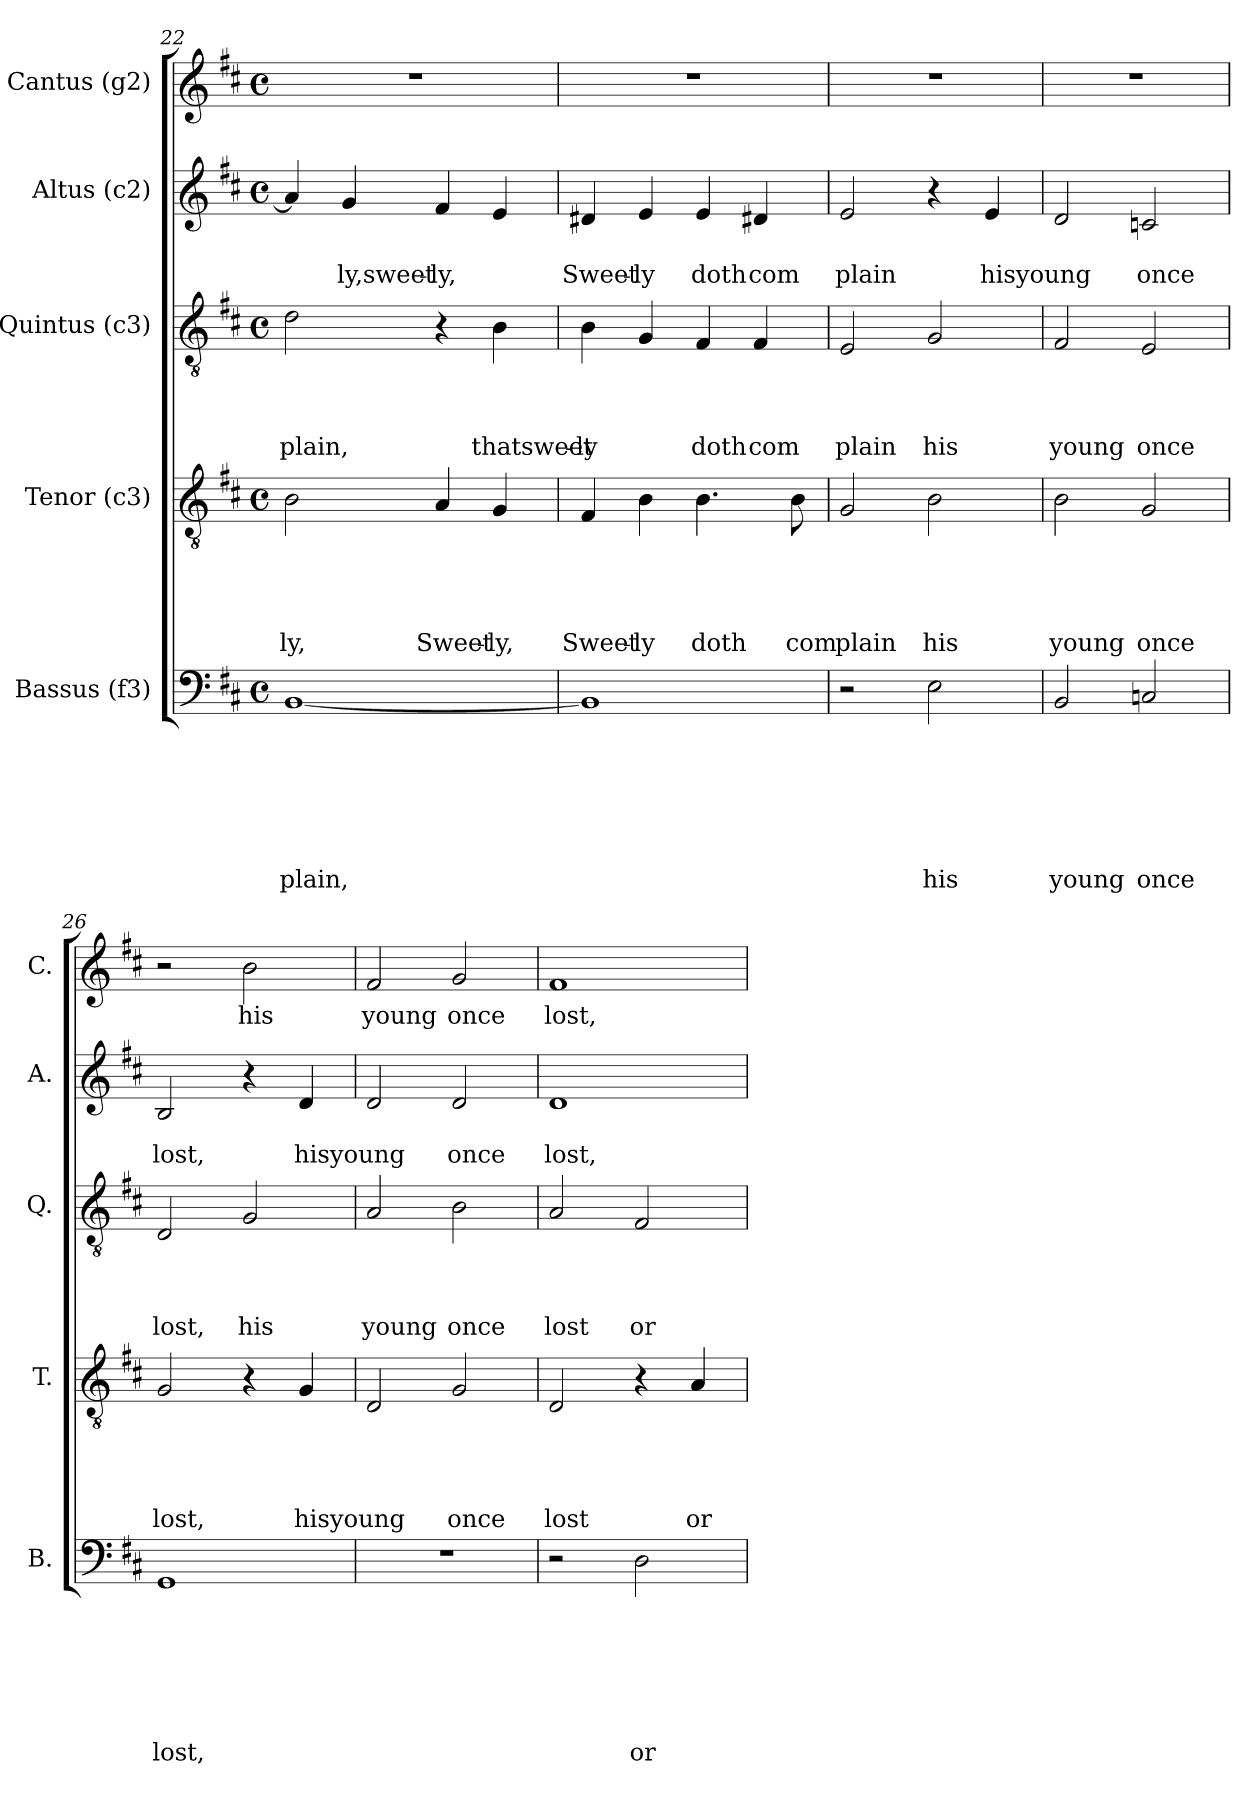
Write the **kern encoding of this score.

**kern	**text	**text	**text	**text	**text	**text	**text	**kern	**text	**text	**text	**text	**text	**kern	**text	**text	**text	**text	**kern	**text	**text	**kern	**text
*part5	*part5	*part5	*part5	*part5	*part5	*part5	*part5	*part4	*part4	*part4	*part4	*part4	*part4	*part3	*part3	*part3	*part3	*part3	*part2	*part2	*part2	*part1	*part1
*staff5	*staff5	*staff5	*staff5	*staff5	*staff5	*staff5	*staff5	*staff4	*staff4	*staff4	*staff4	*staff4	*staff4	*staff3	*staff3	*staff3	*staff3	*staff3	*staff2	*staff2	*staff2	*staff1	*staff1
*I"Bassus (f3)	*	*	*	*	*	*	*	*I"Tenor (c3)	*	*	*	*	*	*I"Quintus (c3)	*	*	*	*	*I"Altus (c2)	*	*	*I"Cantus (g2)	*
*I'B.	*	*	*	*	*	*	*	*I'T.	*	*	*	*	*	*I'Q.	*	*	*	*	*I'A.	*	*	*I'C.	*
*clefF4	*	*	*	*	*	*	*	*clefGv2	*	*	*	*	*	*clefGv2	*	*	*	*	*clefG2	*	*	*clefG2	*
*k[f#c#]	*	*	*	*	*	*	*	*k[f#c#]	*	*	*	*	*	*k[f#c#]	*	*	*	*	*k[f#c#]	*	*	*k[f#c#]	*
*D:	*	*	*	*	*	*	*	*D:	*	*	*	*	*	*D:	*	*	*	*	*D:	*	*	*D:	*
*M4/4	*	*	*	*	*	*	*	*M4/4	*	*	*	*	*	*M4/4	*	*	*	*	*M4/4	*	*	*M4/4	*
*met(c)	*	*	*	*	*	*	*	*met(c)	*	*	*	*	*	*met(c)	*	*	*	*	*met(c)	*	*	*met(c)	*
=22	=22	=22	=22	=22	=22	=22	=22	=22	=22	=22	=22	=22	=22	=22	=22	=22	=22	=22	=22	=22	=22	=22	=22
!	!	!	!	!	!	!	!LO:LY:b	!	!	!	!	!	!LO:LY:b	!	!	!	!	!LO:LY:b	!	!	!	!	!
[<1BB	.	.	.	.	.	.	-plain,	2B\	.	.	.	.	-ly,	2d\	.	.	.	-plain,	4a/]	.	.	1r	.
!	!	!	!	!	!	!	!	!	!	!	!	!	!	!	!	!	!	!	!	!	!LO:LY:b	!	!
.	.	.	.	.	.	.	.	.	.	.	.	.	.	.	.	.	.	.	4g/	.	-ly,sweet-	.	.
!	!	!	!	!	!	!	!	!	!	!	!	!	!LO:LY:b	!	!	!	!	!	!	!	!LO:LY:b	!	!
.	.	.	.	.	.	.	.	4A/	.	.	.	.	Sweet-	4r	.	.	.	.	4f#/	.	-ly,	.	.
!	!	!	!	!	!	!	!	!	!	!	!	!	!LO:LY:b:rj	!	!	!	!	!LO:LY:b	!	!	!	!	!
.	.	.	.	.	.	.	.	4G/	.	.	.	.	-ly,	4B\	.	.	.	thatsweet-	4e/	.	.	.	.
=23	=23	=23	=23	=23	=23	=23	=23	=23	=23	=23	=23	=23	=23	=23	=23	=23	=23	=23	=23	=23	=23	=23	=23
!	!	!	!	!	!	!	!	!	!	!	!	!	!LO:LY:b	!	!	!	!	!LO:LY:b	!	!	!LO:LY:b	!	!
1BB]	.	.	.	.	.	.	.	4F#/	.	.	.	.	Sweet-	4B\	.	.	.	-ly	4d#X/	.	Sweet-	1r	.
!	!	!	!	!	!	!	!	!	!	!	!	!	!LO:LY:b:rj	!	!	!	!	!	!	!	!LO:LY:b:rj	!	!
.	.	.	.	.	.	.	.	4B\	.	.	.	.	-ly	4G/	.	.	.	.	4e/	.	-ly	.	.
!	!	!	!	!	!	!	!	!	!	!	!	!	!LO:LY:b	!	!	!	!	!LO:LY:b	!	!	!LO:LY:b	!	!
.	.	.	.	.	.	.	.	4.B\	.	.	.	.	doth	4F#/	.	.	.	doth	4e/	.	doth	.	.
!	!	!	!	!	!	!	!	!	!	!	!	!	!	!	!	!	!	!LO:LY:b	!	!	!LO:LY:b	!	!
.	.	.	.	.	.	.	.	.	.	.	.	.	.	4F#/	.	.	.	com	4d#X/	.	com	.	.
!	!	!	!	!	!	!	!	!	!	!	!	!	!LO:LY:b	!	!	!	!	!	!	!	!	!	!
.	.	.	.	.	.	.	.	8B\	.	.	.	.	com	.	.	.	.	.	.	.	.	.	.
=24	=24	=24	=24	=24	=24	=24	=24	=24	=24	=24	=24	=24	=24	=24	=24	=24	=24	=24	=24	=24	=24	=24	=24
!	!	!	!	!	!	!	!	!	!	!	!	!	!LO:LY:b	!	!	!	!	!LO:LY:b	!	!	!LO:LY:b	!	!
2r	.	.	.	.	.	.	.	2G/	.	.	.	.	plain	2E/	.	.	.	plain	2e/	.	plain	1r	.
!	!	!	!	!	!	!	!LO:LY:b	!	!	!	!	!	!LO:LY:b	!	!	!	!	!LO:LY:b	!	!	!	!	!
2E\	.	.	.	.	.	.	his	2B\	.	.	.	.	his	2G/	.	.	.	his	4r	.	.	.	.
!	!	!	!	!	!	!	!	!	!	!	!	!	!	!	!	!	!	!	!	!	!LO:LY:b	!	!
.	.	.	.	.	.	.	.	.	.	.	.	.	.	.	.	.	.	.	4e/	.	hisyoung	.	.
=25	=25	=25	=25	=25	=25	=25	=25	=25	=25	=25	=25	=25	=25	=25	=25	=25	=25	=25	=25	=25	=25	=25	=25
!	!	!	!	!	!	!	!LO:LY:b	!	!	!	!	!	!LO:LY:b	!	!	!	!	!LO:LY:b	!	!	!	!	!
2BB/	.	.	.	.	.	.	young	2B\	.	.	.	.	young	2F#/	.	.	.	young	2d/	.	.	1r	.
!	!	!	!	!	!	!	!LO:LY:b	!	!	!	!	!	!LO:LY:b	!	!	!	!	!LO:LY:b	!	!	!LO:LY:b	!	!
2Cn/	.	.	.	.	.	.	once	2G/	.	.	.	.	once	2E/	.	.	.	once	2cn/	.	once	.	.
=26	=26	=26	=26	=26	=26	=26	=26	=26	=26	=26	=26	=26	=26	=26	=26	=26	=26	=26	=26	=26	=26	=26	=26
!	!	!	!	!	!	!	!LO:LY:b	!	!	!	!	!	!LO:LY:b	!	!	!	!	!LO:LY:b	!	!	!LO:LY:b	!	!
1GG	.	.	.	.	.	.	lost,	2G/	.	.	.	.	lost,	2D/	.	.	.	lost,	2B/	.	lost,	2r	.
!	!	!	!	!	!	!	!	!	!	!	!	!	!	!	!	!	!	!LO:LY:b	!	!	!	!	!LO:LY:b
.	.	.	.	.	.	.	.	4r	.	.	.	.	.	2G/	.	.	.	his	4r	.	.	2b\	his
!	!	!	!	!	!	!	!	!	!	!	!	!	!LO:LY:b	!	!	!	!	!	!	!	!LO:LY:b	!	!
.	.	.	.	.	.	.	.	4G/	.	.	.	.	hisyoung	.	.	.	.	.	4d/	.	hisyoung	.	.
=27	=27	=27	=27	=27	=27	=27	=27	=27	=27	=27	=27	=27	=27	=27	=27	=27	=27	=27	=27	=27	=27	=27	=27
!	!	!	!	!	!	!	!	!	!	!	!	!	!	!	!	!	!	!LO:LY:b	!	!	!	!	!LO:LY:b
1r	.	.	.	.	.	.	.	2D/	.	.	.	.	.	2A/	.	.	.	young	2d/	.	.	2f#/	young
!	!	!	!	!	!	!	!	!	!	!	!	!	!LO:LY:b	!	!	!	!	!LO:LY:b	!	!	!LO:LY:b	!	!LO:LY:b
.	.	.	.	.	.	.	.	2G/	.	.	.	.	once	2B\	.	.	.	once	2d/	.	once	2g/	once
!!LO:LB:g=z
=28	=28	=28	=28	=28	=28	=28	=28	=28	=28	=28	=28	=28	=28	=28	=28	=28	=28	=28	=28	=28	=28	=28	=28
!	!	!	!	!	!	!	!	!	!	!	!	!	!LO:LY:b	!	!	!	!	!LO:LY:b	!	!	!LO:LY:b	!	!LO:LY:b
2r	.	.	.	.	.	.	.	2D/	.	.	.	.	lost	2A/	.	.	.	lost	1d	.	lost,	1f#	lost,
!	!	!	!	!	!	!	!LO:LY:b	!	!	!	!	!	!	!	!	!	!	!LO:LY:b	!	!	!	!	!
2D\	.	.	.	.	.	.	or	4r	.	.	.	.	.	2F#/	.	.	.	or	.	.	.	.	.
!	!	!	!	!	!	!	!	!	!	!	!	!	!LO:LY:b	!	!	!	!	!	!	!	!	!	!
.	.	.	.	.	.	.	.	4A/	.	.	.	.	or	.	.	.	.	.	.	.	.	.	.
=	=	=	=	=	=	=	=	=	=	=	=	=	=	=	=	=	=	=	=	=	=	=	=
*-	*-	*-	*-	*-	*-	*-	*-	*-	*-	*-	*-	*-	*-	*-	*-	*-	*-	*-	*-	*-	*-	*-	*-
